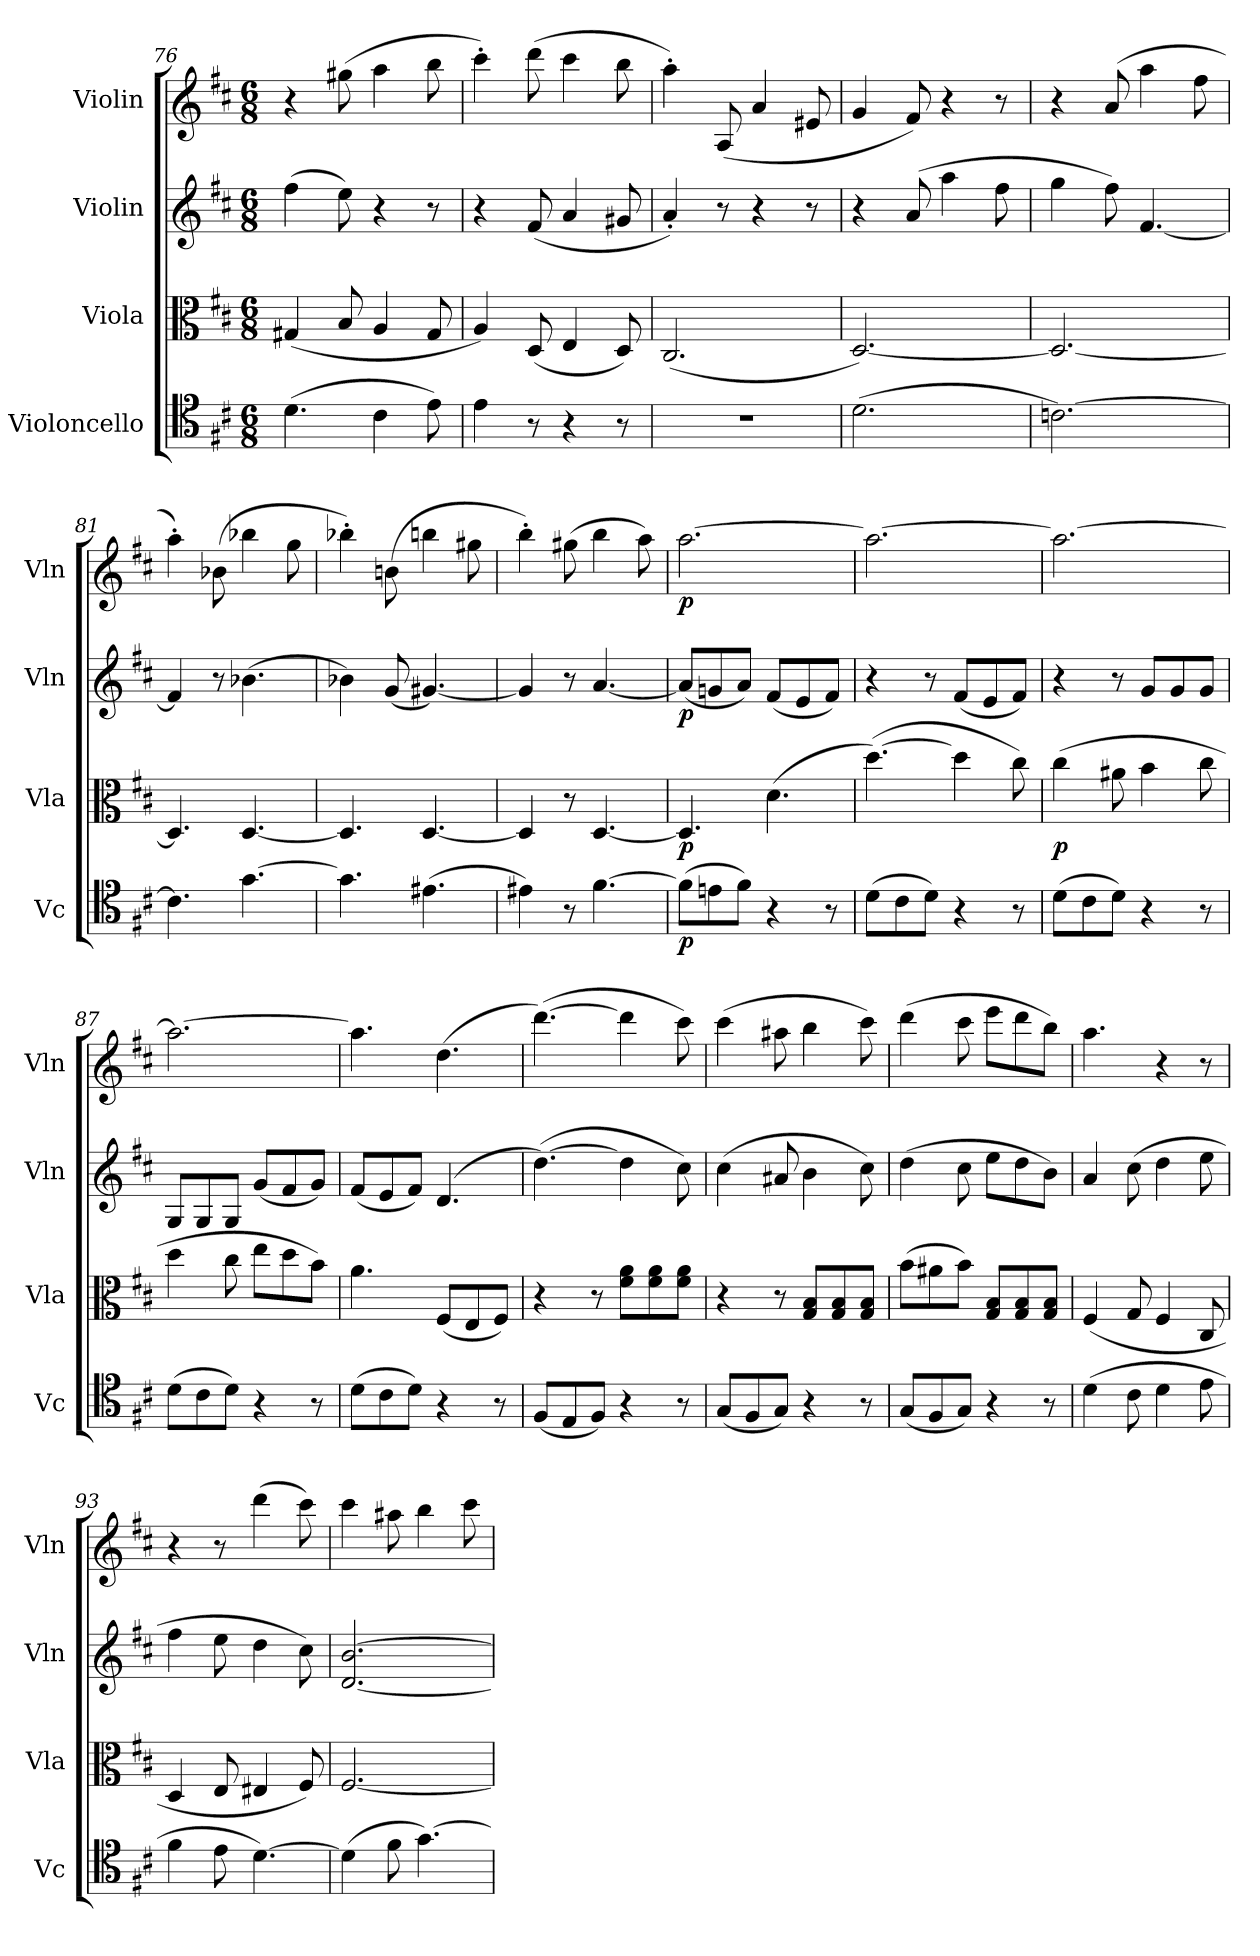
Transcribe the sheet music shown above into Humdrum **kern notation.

**kern	**dynam	**kern	**dynam	**kern	**dynam	**kern	**dynam
*part4	*part4	*part3	*part3	*part2	*part2	*part1	*part1
*staff4	*staff4	*staff3	*staff3	*staff2	*staff2	*staff1	*staff1
*I"Violoncello	*	*I"Viola	*	*I"Violin	*	*I"Violin	*
*I'Vc	*	*I'Vla	*	*I'Vln	*	*I'Vln	*
*clefC4	*	*clefC3	*	*clefG2	*	*clefG2	*
*k[f#c#]	*	*k[f#c#]	*	*k[f#c#]	*	*k[f#c#]	*
*M6/8	*	*M6/8	*	*M6/8	*	*M6/8	*
=76	=76	=76	=76	=76	=76	=76	=76
(4.d\	.	(4G#X/	.	(4ff#\	.	4r	.
.	.	8B/	.	8ee\)	.	(8gg#X\	.
4c#\	.	4A/	.	4r	.	4aa\	.
8e\)	.	8G#/	.	8r	.	8bb\	.
=77	=77	=77	=77	=77	=77	=77	=77
4e\	.	4A/)	.	4r	.	4ccc#'\)	.
8r	.	(8D/	.	(8f#/	.	(8ddd\	.
4r	.	4E/	.	4a/	.	4ccc#\	.
8r	.	8D/)	.	8g#X/	.	8bb\	.
=78	=78	=78	=78	=78	=78	=78	=78
2.r	.	(2.C#/	.	4a'/)	.	4aa'\)	.
.	.	.	.	8r	.	(8A/	.
.	.	.	.	4r	.	4a/	.
.	.	.	.	8r	.	8e#X/	.
=79	=79	=79	=79	=79	=79	=79	=79
(2.d\	.	[2.D/)	.	4r	.	4g/	.
.	.	.	.	(8a/	.	8f#/)	.
.	.	.	.	4aa\	.	4r	.
.	.	.	.	8ff#\	.	8r	.
=80	=80	=80	=80	=80	=80	=80	=80
[2.cn\)	.	2.D/_	.	4gg\	.	4r	.
.	.	.	.	8ff#\)	.	(8a/	.
.	.	.	.	[4.f#/	.	4aa\	.
.	.	.	.	.	.	8ff#\	.
=81	=81	=81	=81	=81	=81	=81	=81
4.c\]	.	4.D/]	.	4f#/]	.	4aa'\)	.
.	.	.	.	8r	.	(8b-X\	.
[4.g\	.	[4.D/	.	(4.b-X\	.	4bb-X\	.
.	.	.	.	.	.	8gg\	.
=82	=82	=82	=82	=82	=82	=82	=82
4.g\]	.	4.D/]	.	4b-X\)	.	4bb-X'\)	.
.	.	.	.	(8g/	.	(8bn\	.
(4.e#X\	.	[4.D/	.	[4.g#X/)	.	4bbn\	.
.	.	.	.	.	.	8gg#X\	.
=83	=83	=83	=83	=83	=83	=83	=83
4e#X\)	.	4D/]	.	4g#/]	.	4bb'\)	.
8r	.	8r	.	8r	.	(8gg#X\	.
[4.f#\	.	[4.D/	.	[4.a/	.	4bb\	.
.	.	.	.	.	.	8aa\)	.
=84	=84	=84	=84	=84	=84	=84	=84
(8f#\L]	p	4.D/]	p	(8a/L]	p	[2.aa\	p
8en\	.	.	.	8gn/	.	.	.
8f#\J)	.	.	.	8a/J)	.	.	.
4r	.	(4.d\	.	(8f#/L	.	.	.
.	.	.	.	8e/	.	.	.
8r	.	.	.	8f#/J)	.	.	.
=85	=85	=85	=85	=85	=85	=85	=85
(8d\L	.	([4.dd\)	.	4r	.	2.aa\_	.
8c#\	.	.	.	.	.	.	.
8d\J)	.	.	.	8r	.	.	.
4r	.	4dd\]	.	(8f#/L	.	.	.
.	.	.	.	8e/	.	.	.
8r	.	8cc#\)	.	8f#/J)	.	.	.
=86	=86	=86	=86	=86	=86	=86	=86
(8d\L	.	(4cc#\	p	4r	.	2.aa\_	.
8c#\	.	.	.	.	.	.	.
8d\J)	.	8a#X\	.	8r	.	.	.
4r	.	4b\	.	8g/L	.	.	.
.	.	.	.	8g/	.	.	.
8r	.	8cc#\	.	8g/J	.	.	.
=87	=87	=87	=87	=87	=87	=87	=87
(8d\L	.	4dd\	.	8G/L	.	2.aa\_	.
8c#\	.	.	.	8G/	.	.	.
8d\J)	.	8cc#\	.	8G/J	.	.	.
4r	.	8ee\L	.	(8g/L	.	.	.
.	.	8dd\	.	8f#/	.	.	.
8r	.	8b\J)	.	8g/J)	.	.	.
=88	=88	=88	=88	=88	=88	=88	=88
(8d\L	.	4.a\	.	(8f#/L	.	4.aa\]	.
8c#\	.	.	.	8e/	.	.	.
8d\J)	.	.	.	8f#/J)	.	.	.
4r	.	(8F#/L	.	(4.d/	.	(4.dd\	.
.	.	8E/	.	.	.	.	.
8r	.	8F#/J)	.	.	.	.	.
=89	=89	=89	=89	=89	=89	=89	=89
(8F#/L	.	4r	.	([4.dd\)	.	([4.ddd\)	.
8E/	.	.	.	.	.	.	.
8F#/J)	.	8r	.	.	.	.	.
4r	.	8f#\ 8a\L	.	4dd\]	.	4ddd\]	.
.	.	8f#\ 8a\	.	.	.	.	.
8r	.	8f#\ 8a\J	.	8cc#\)	.	8ccc#\)	.
=90	=90	=90	=90	=90	=90	=90	=90
(8G/L	.	4r	.	(4cc#\	.	(4ccc#\	.
8F#/	.	.	.	.	.	.	.
8G/J)	.	8r	.	8a#X/	.	8aa#X\	.
4r	.	8G/ 8B/L	.	4b\	.	4bb\	.
.	.	8G/ 8B/	.	.	.	.	.
8r	.	8G/ 8B/J	.	8cc#\)	.	8ccc#\)	.
=91	=91	=91	=91	=91	=91	=91	=91
(8G/L	.	(8b\L	.	(4dd\	.	(4ddd\	.
8F#/	.	8a#X\	.	.	.	.	.
8G/J)	.	8b\J)	.	8cc#\	.	8ccc#\	.
4r	.	8G/ 8B/L	.	8ee\L	.	8eee\L	.
.	.	8G/ 8B/	.	8dd\	.	8ddd\	.
8r	.	8G/ 8B/J	.	8b\J)	.	8bb\J)	.
=92	=92	=92	=92	=92	=92	=92	=92
(4d\	.	(4F#/	.	4a/	.	4.aa\	.
8c#\	.	8G/	.	(8cc#\	.	.	.
4d\	.	4F#/	.	4dd\	.	4r	.
8e\	.	8C#/	.	8ee\	.	8r	.
=93	=93	=93	=93	=93	=93	=93	=93
4f#\	.	4D/	.	4ff#\	.	4r	.
8e\	.	8E/	.	8ee\	.	8r	.
[4.d\)	.	4E#X/	.	4dd\	.	(4ddd\	.
.	.	8F#/)	.	8cc#\)	.	8ccc#\)	.
=94	=94	=94	=94	=94	=94	=94	=94
(4d\]	.	[2.F#/	.	[2.d/ [2.b/	.	4ccc#\	.
8f#\	.	.	.	.	.	8aa#X\	.
[4.g\)	.	.	.	.	.	4bb\	.
.	.	.	.	.	.	8ccc#\	.
=	=	=	=	=	=	=	=
*-	*-	*-	*-	*-	*-	*-	*-
